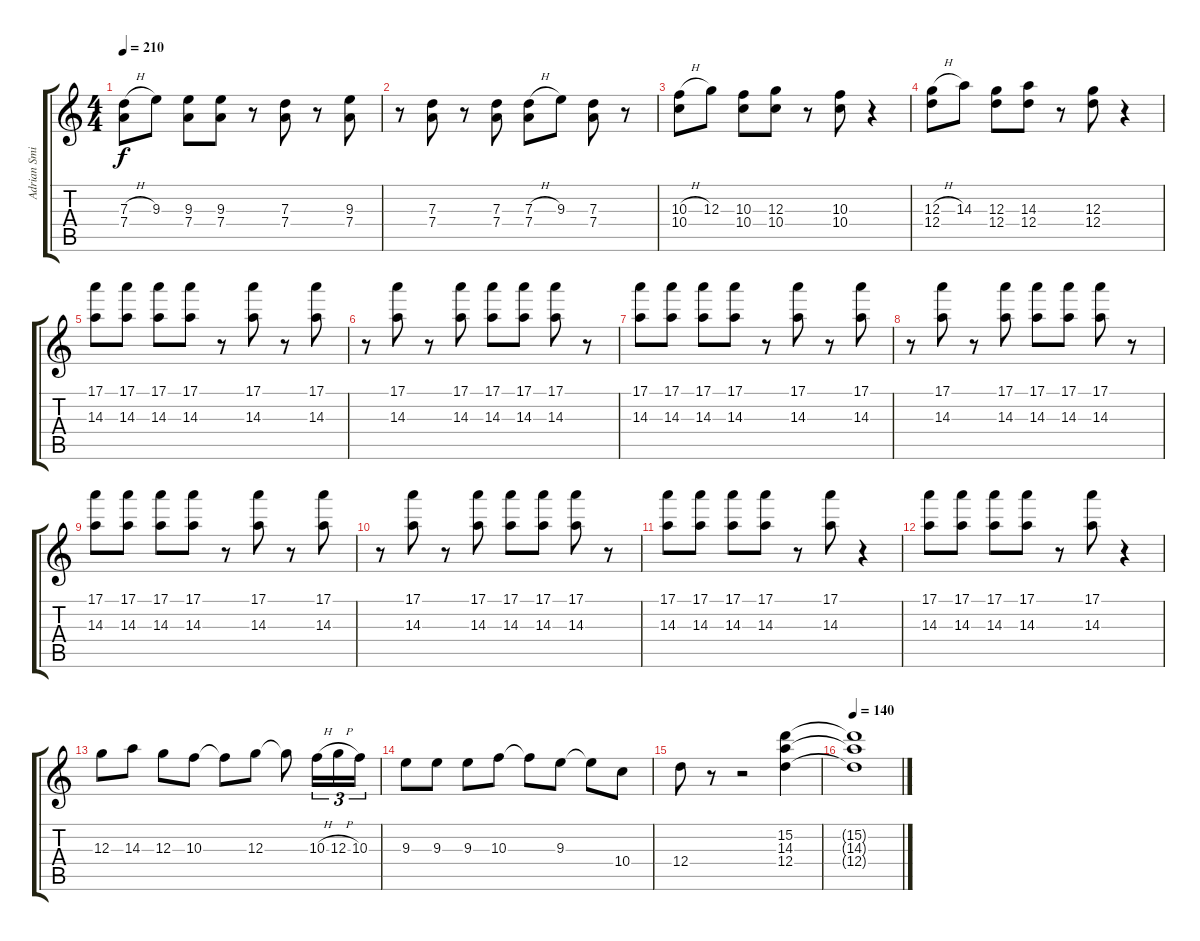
\track ("Adrian Smith" "Adrian Smi") {instrument distortionguitar}
\staff {score tabs}
\tuning (E4 B3 G3 D3 A2 E2) {hide}
\ts (4 4)
\tempo 210
\clef g2
\ks c
(7.3{h} 7.4).8{dy f} 9.3.8 (9.3 7.4).8 (9.3 7.4).8 r.8 (7.3 7.4).8 r.8 (9.3 7.4).8 |
r.8 (7.3 7.4).8 r.8 (7.3 7.4).8 (7.3{h} 7.4).8 9.3.8 (7.3 7.4).8 r.8 |
(10.3{h} 10.4).8 12.3.8 (10.3 10.4).8 (12.3 10.4).8 r.8 (10.3 10.4).8 r.4 |
(12.3{h} 12.4).8 14.3.8 (12.3 12.4).8 (14.3 12.4).8 r.8 (12.3 12.4).8 r.4 |
(17.1 14.3).8 (17.1 14.3).8 (17.1 14.3).8 (17.1 14.3).8 r.8 (17.1 14.3).8 r.8 (17.1 14.3).8 |
r.8 (17.1 14.3).8 r.8 (17.1 14.3).8 (17.1 14.3).8 (17.1 14.3).8 (17.1 14.3).8 r.8 |
(17.1 14.3).8 (17.1 14.3).8 (17.1 14.3).8 (17.1 14.3).8 r.8 (17.1 14.3).8 r.8 (17.1 14.3).8 |
r.8 (17.1 14.3).8 r.8 (17.1 14.3).8 (17.1 14.3).8 (17.1 14.3).8 (17.1 14.3).8 r.8 |
(17.1 14.3).8 (17.1 14.3).8 (17.1 14.3).8 (17.1 14.3).8 r.8 (17.1 14.3).8 r.8 (17.1 14.3).8 |
r.8 (17.1 14.3).8 r.8 (17.1 14.3).8 (17.1 14.3).8 (17.1 14.3).8 (17.1 14.3).8 r.8 |
(17.1 14.3).8 (17.1 14.3).8 (17.1 14.3).8 (17.1 14.3).8 r.8 (17.1 14.3).8 r.4 |
(17.1 14.3).8 (17.1 14.3).8 (17.1 14.3).8 (17.1 14.3).8 r.8 (17.1 14.3).8 r.4 |
12.3.8 14.3.8 12.3.8 10.3.8 10.3{t}.8 12.3.8 12.3{t}.8 10.3{h}.16{tu (3 2)} 12.3{h}.16{tu (3 2)} 10.3.16{tu (3 2)} |
9.3.8 9.3.8 9.3.8 10.3.8 10.3{t}.8 9.3.8 9.3{t}.8 10.4.8 |
12.4.8 r.8 r.2 (15.2 14.3 12.4).4 |
\tempo 140
(15.2{t} 14.3{t} 12.4{t}).1
